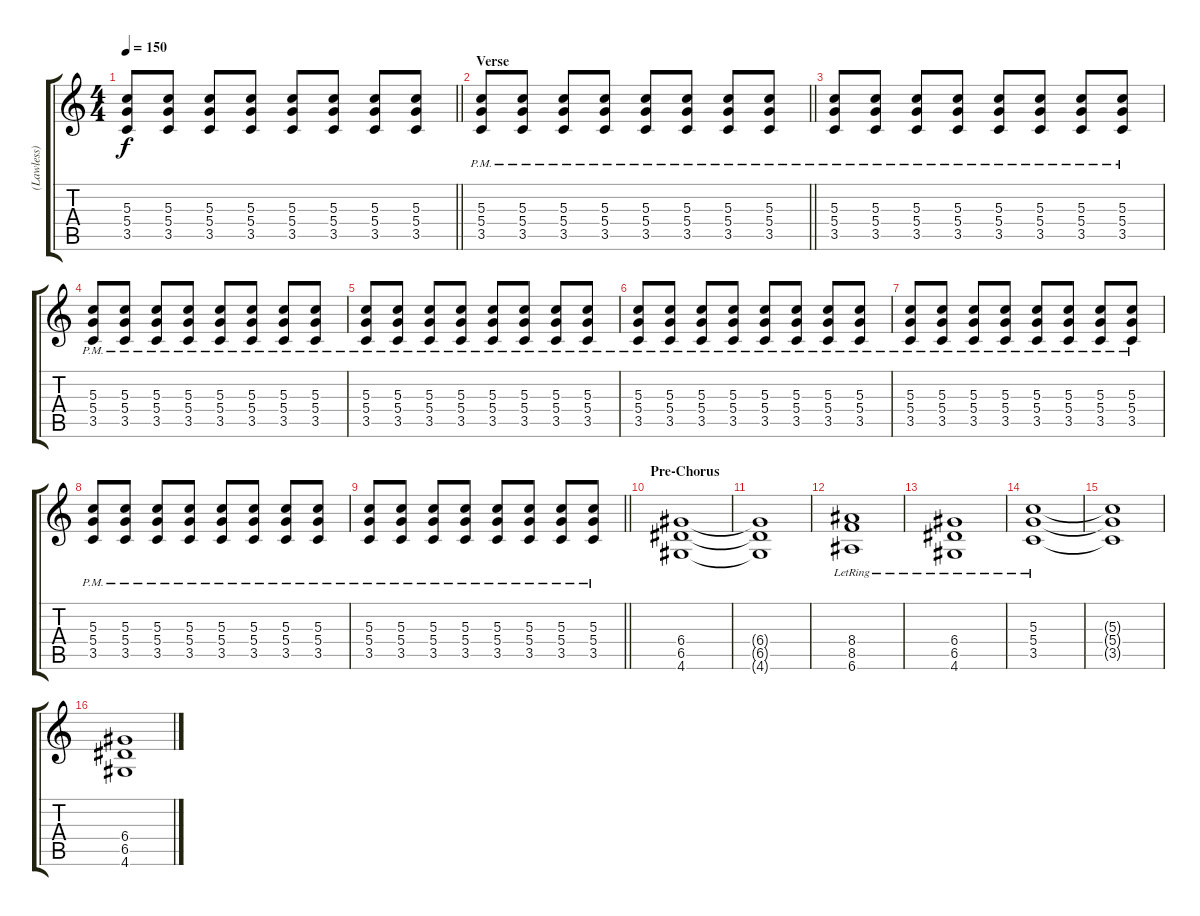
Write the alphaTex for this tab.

\track ("(Lawless) Rhythm Guitar" "(Lawless) ") {instrument distortionguitar}
\staff {score tabs}
\tuning (E4 B3 G3 D3 A2 E2) {hide}
\ts (4 4)
\tempo 150
\clef g2
\barLineRight lightlight
\ks c
(5.3 5.4 3.5).8{dy f} (5.3 5.4 3.5).8 (5.3 5.4 3.5).8 (5.3 5.4 3.5).8 (5.3 5.4 3.5).8 (5.3 5.4 3.5).8 (5.3 5.4 3.5).8 (5.3 5.4 3.5).8 |
\section ("" "Verse")
\barLineRight lightlight
(5.3{pm} 5.4{pm} 3.5{pm}).8 (5.3{pm} 5.4{pm} 3.5{pm}).8 (5.3{pm} 5.4{pm} 3.5{pm}).8 (5.3{pm} 5.4{pm} 3.5{pm}).8 (5.3{pm} 5.4{pm} 3.5{pm}).8 (5.3{pm} 5.4{pm} 3.5{pm}).8 (5.3{pm} 5.4{pm} 3.5{pm}).8 (5.3{pm} 5.4{pm} 3.5{pm}).8 |
\section ("" "")
(5.3{pm} 5.4{pm} 3.5{pm}).8 (5.3{pm} 5.4{pm} 3.5{pm}).8 (5.3{pm} 5.4{pm} 3.5{pm}).8 (5.3{pm} 5.4{pm} 3.5{pm}).8 (5.3{pm} 5.4{pm} 3.5{pm}).8 (5.3{pm} 5.4{pm} 3.5{pm}).8 (5.3{pm} 5.4{pm} 3.5{pm}).8 (5.3{pm} 5.4{pm} 3.5{pm}).8 |
(5.3{pm} 5.4{pm} 3.5{pm}).8 (5.3{pm} 5.4{pm} 3.5{pm}).8 (5.3{pm} 5.4{pm} 3.5{pm}).8 (5.3{pm} 5.4{pm} 3.5{pm}).8 (5.3{pm} 5.4{pm} 3.5{pm}).8 (5.3{pm} 5.4{pm} 3.5{pm}).8 (5.3{pm} 5.4{pm} 3.5{pm}).8 (5.3{pm} 5.4{pm} 3.5{pm}).8 |
(5.3{pm} 5.4{pm} 3.5{pm}).8 (5.3{pm} 5.4{pm} 3.5{pm}).8 (5.3{pm} 5.4{pm} 3.5{pm}).8 (5.3{pm} 5.4{pm} 3.5{pm}).8 (5.3{pm} 5.4{pm} 3.5{pm}).8 (5.3{pm} 5.4{pm} 3.5{pm}).8 (5.3{pm} 5.4{pm} 3.5{pm}).8 (5.3{pm} 5.4{pm} 3.5{pm}).8 |
(5.3{pm} 5.4{pm} 3.5{pm}).8 (5.3{pm} 5.4{pm} 3.5{pm}).8 (5.3{pm} 5.4{pm} 3.5{pm}).8 (5.3{pm} 5.4{pm} 3.5{pm}).8 (5.3{pm} 5.4{pm} 3.5{pm}).8 (5.3{pm} 5.4{pm} 3.5{pm}).8 (5.3{pm} 5.4{pm} 3.5{pm}).8 (5.3{pm} 5.4{pm} 3.5{pm}).8 |
(5.3{pm} 5.4{pm} 3.5{pm}).8 (5.3{pm} 5.4{pm} 3.5{pm}).8 (5.3{pm} 5.4{pm} 3.5{pm}).8 (5.3{pm} 5.4{pm} 3.5{pm}).8 (5.3{pm} 5.4{pm} 3.5{pm}).8 (5.3{pm} 5.4{pm} 3.5{pm}).8 (5.3{pm} 5.4{pm} 3.5{pm}).8 (5.3{pm} 5.4{pm} 3.5{pm}).8 |
(5.3{pm} 5.4{pm} 3.5{pm}).8 (5.3{pm} 5.4{pm} 3.5{pm}).8 (5.3{pm} 5.4{pm} 3.5{pm}).8 (5.3{pm} 5.4{pm} 3.5{pm}).8 (5.3{pm} 5.4{pm} 3.5{pm}).8 (5.3{pm} 5.4{pm} 3.5{pm}).8 (5.3{pm} 5.4{pm} 3.5{pm}).8 (5.3{pm} 5.4{pm} 3.5{pm}).8 |
\barLineRight lightlight
(5.3{pm} 5.4{pm} 3.5{pm}).8 (5.3{pm} 5.4{pm} 3.5{pm}).8 (5.3{pm} 5.4{pm} 3.5{pm}).8 (5.3{pm} 5.4{pm} 3.5{pm}).8 (5.3{pm} 5.4{pm} 3.5{pm}).8 (5.3{pm} 5.4{pm} 3.5{pm}).8 (5.3{pm} 5.4{pm} 3.5{pm}).8 (5.3{pm} 5.4{pm} 3.5{pm}).8 |
\section ("" "Pre-Chorus")
(6.4 6.5 4.6).1 |
(6.4{t} 6.5{t} 4.6{t}).1 |
(8.4{lr} 8.5 6.6{lr}).1 |
(6.4 6.5 4.6{lr}).1 |
(5.3 5.4 3.5{lr}).1 |
(5.3{t} 5.4{t} 3.5{t}).1 |
(6.4 6.5 4.6).1
